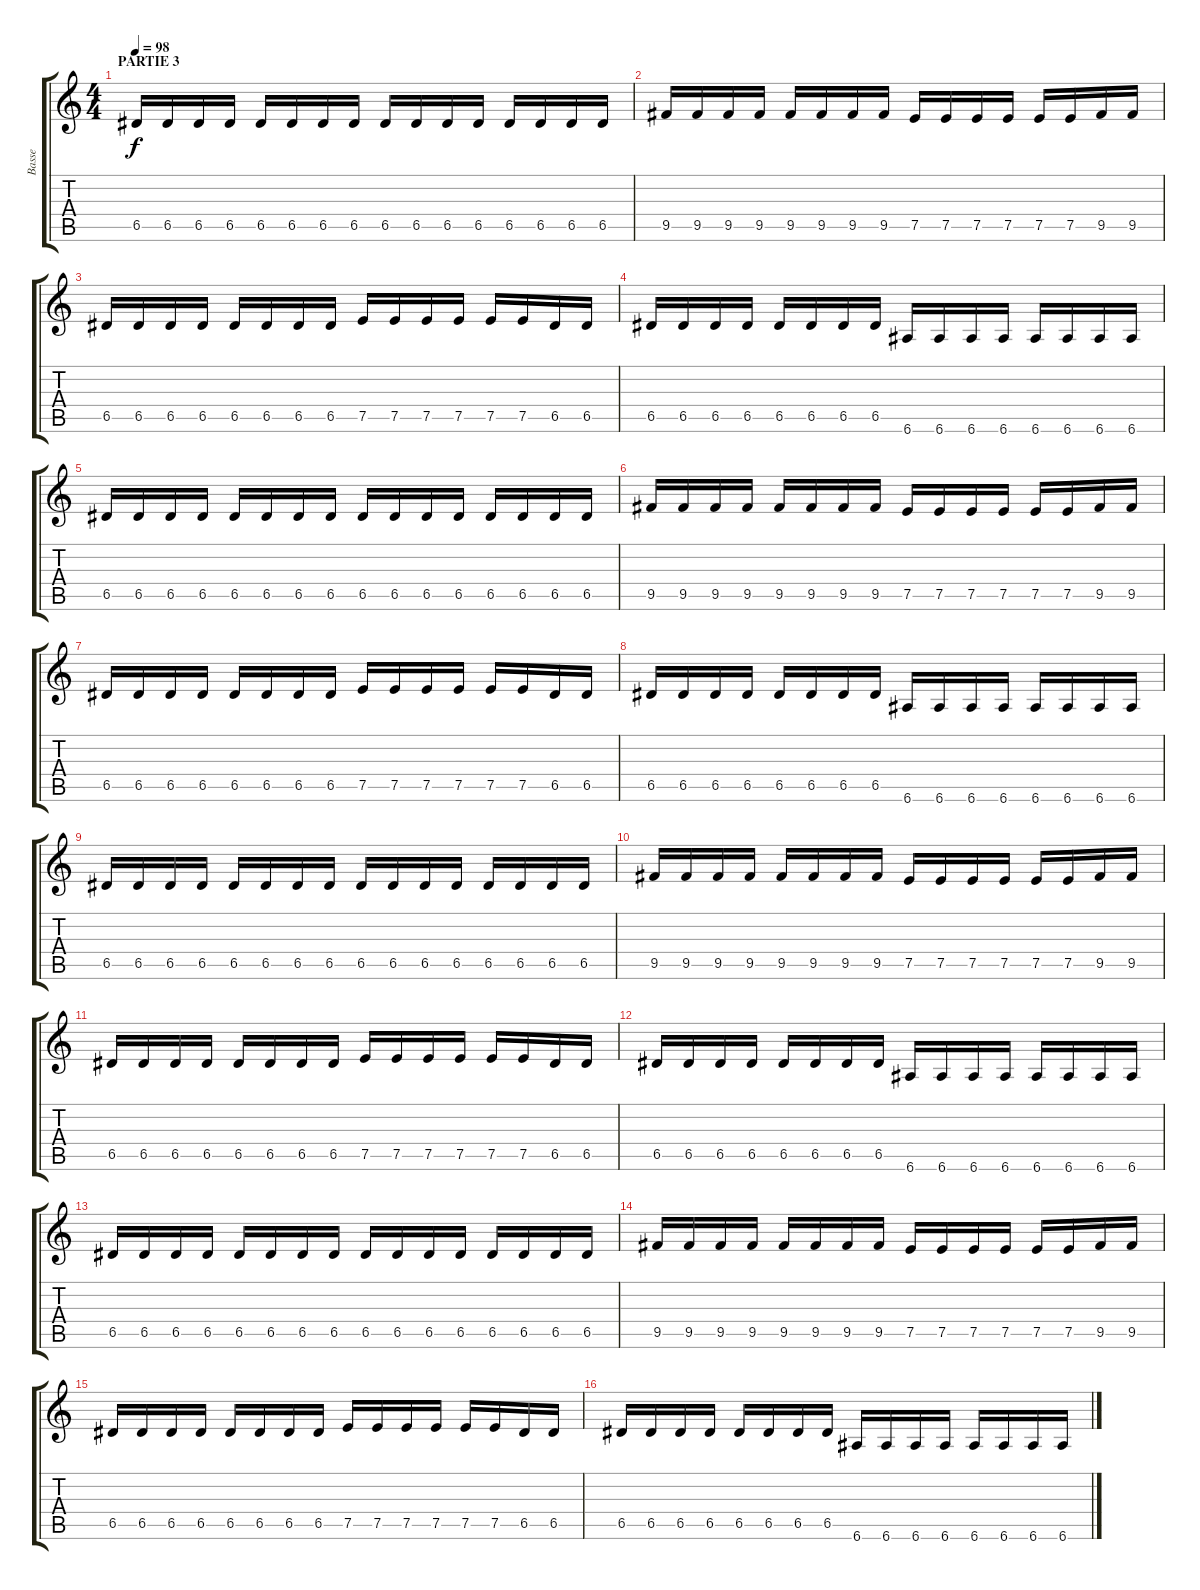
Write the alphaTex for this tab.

\track ("Basse" "Basse") {instrument electricbasspick}
\staff {score tabs}
\tuning (E4 B3 G3 D3 A2 E2) {hide}
\ts (4 4)
\section ("" "PARTIE 3")
\tempo 98
\clef g2
\ks c
6.5.16{dy f} 6.5.16 6.5.16 6.5.16 6.5.16 6.5.16 6.5.16 6.5.16 6.5.16 6.5.16 6.5.16 6.5.16 6.5.16 6.5.16 6.5.16 6.5.16 |
9.5.16 9.5.16 9.5.16 9.5.16 9.5.16 9.5.16 9.5.16 9.5.16 7.5.16 7.5.16 7.5.16 7.5.16 7.5.16 7.5.16 9.5.16 9.5.16 |
6.5.16 6.5.16 6.5.16 6.5.16 6.5.16 6.5.16 6.5.16 6.5.16 7.5.16 7.5.16 7.5.16 7.5.16 7.5.16 7.5.16 6.5.16 6.5.16 |
6.5.16 6.5.16 6.5.16 6.5.16 6.5.16 6.5.16 6.5.16 6.5.16 6.6.16 6.6.16 6.6.16 6.6.16 6.6.16 6.6.16 6.6.16 6.6.16 |
6.5.16 6.5.16 6.5.16 6.5.16 6.5.16 6.5.16 6.5.16 6.5.16 6.5.16 6.5.16 6.5.16 6.5.16 6.5.16 6.5.16 6.5.16 6.5.16 |
9.5.16 9.5.16 9.5.16 9.5.16 9.5.16 9.5.16 9.5.16 9.5.16 7.5.16 7.5.16 7.5.16 7.5.16 7.5.16 7.5.16 9.5.16 9.5.16 |
6.5.16 6.5.16 6.5.16 6.5.16 6.5.16 6.5.16 6.5.16 6.5.16 7.5.16 7.5.16 7.5.16 7.5.16 7.5.16 7.5.16 6.5.16 6.5.16 |
6.5.16 6.5.16 6.5.16 6.5.16 6.5.16 6.5.16 6.5.16 6.5.16 6.6.16 6.6.16 6.6.16 6.6.16 6.6.16 6.6.16 6.6.16 6.6.16 |
6.5.16 6.5.16 6.5.16 6.5.16 6.5.16 6.5.16 6.5.16 6.5.16 6.5.16 6.5.16 6.5.16 6.5.16 6.5.16 6.5.16 6.5.16 6.5.16 |
9.5.16 9.5.16 9.5.16 9.5.16 9.5.16 9.5.16 9.5.16 9.5.16 7.5.16 7.5.16 7.5.16 7.5.16 7.5.16 7.5.16 9.5.16 9.5.16 |
6.5.16 6.5.16 6.5.16 6.5.16 6.5.16 6.5.16 6.5.16 6.5.16 7.5.16 7.5.16 7.5.16 7.5.16 7.5.16 7.5.16 6.5.16 6.5.16 |
6.5.16 6.5.16 6.5.16 6.5.16 6.5.16 6.5.16 6.5.16 6.5.16 6.6.16 6.6.16 6.6.16 6.6.16 6.6.16 6.6.16 6.6.16 6.6.16 |
6.5.16 6.5.16 6.5.16 6.5.16 6.5.16 6.5.16 6.5.16 6.5.16 6.5.16 6.5.16 6.5.16 6.5.16 6.5.16 6.5.16 6.5.16 6.5.16 |
9.5.16 9.5.16 9.5.16 9.5.16 9.5.16 9.5.16 9.5.16 9.5.16 7.5.16 7.5.16 7.5.16 7.5.16 7.5.16 7.5.16 9.5.16 9.5.16 |
6.5.16 6.5.16 6.5.16 6.5.16 6.5.16 6.5.16 6.5.16 6.5.16 7.5.16 7.5.16 7.5.16 7.5.16 7.5.16 7.5.16 6.5.16 6.5.16 |
6.5.16 6.5.16 6.5.16 6.5.16 6.5.16 6.5.16 6.5.16 6.5.16 6.6.16 6.6.16 6.6.16 6.6.16 6.6.16 6.6.16 6.6.16 6.6.16
